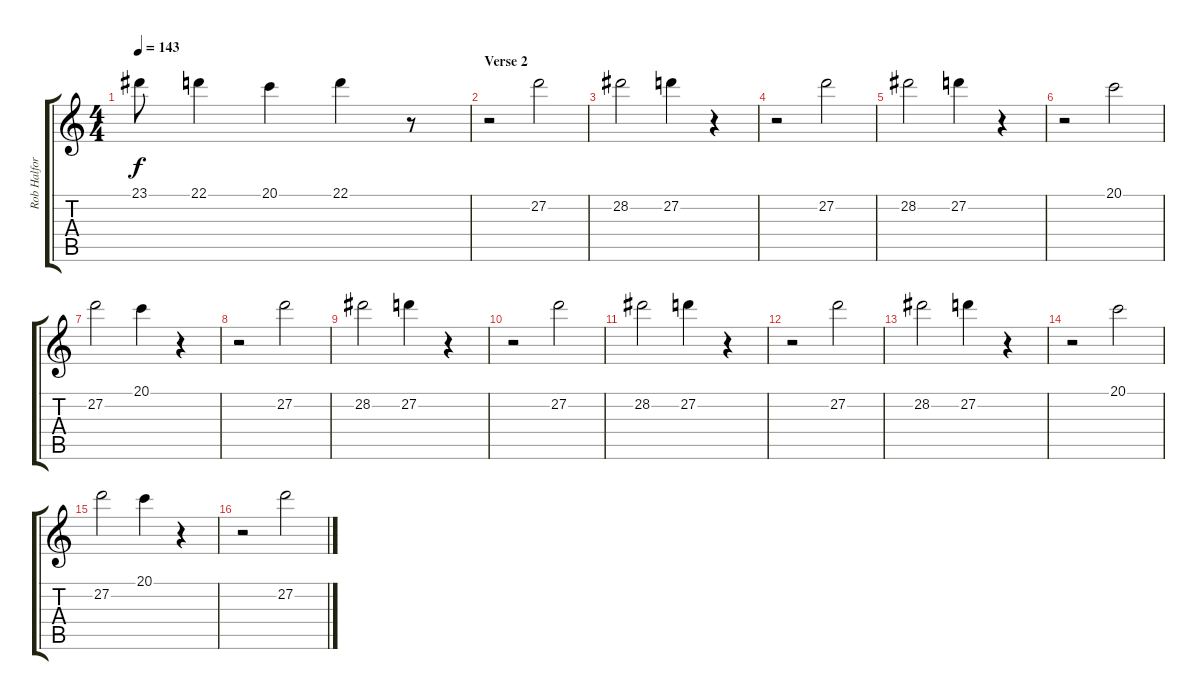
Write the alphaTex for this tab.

\track ("Rob Halford" "Rob Halfor") {instrument lead6voice}
\staff {score tabs}
\tuning (E4 B3 G3 D3 A2 E2) {hide}
\ts (4 4)
\tempo 143
\clef g2
\ks c
23.1{t}.8{dy f} 22.1.4 20.1.4 22.1.4 r.8 |
\section ("" "Verse 2")
r.2 27.2.2 |
28.2.2 27.2.4 r.4 |
r.2 27.2.2 |
28.2.2 27.2.4 r.4 |
r.2 20.1.2 |
27.2.2 20.1.4 r.4 |
r.2 27.2.2 |
28.2.2 27.2.4 r.4 |
r.2 27.2.2 |
28.2.2 27.2.4 r.4 |
r.2 27.2.2 |
28.2.2 27.2.4 r.4 |
r.2 20.1.2 |
27.2.2 20.1.4 r.4 |
r.2 27.2.2
